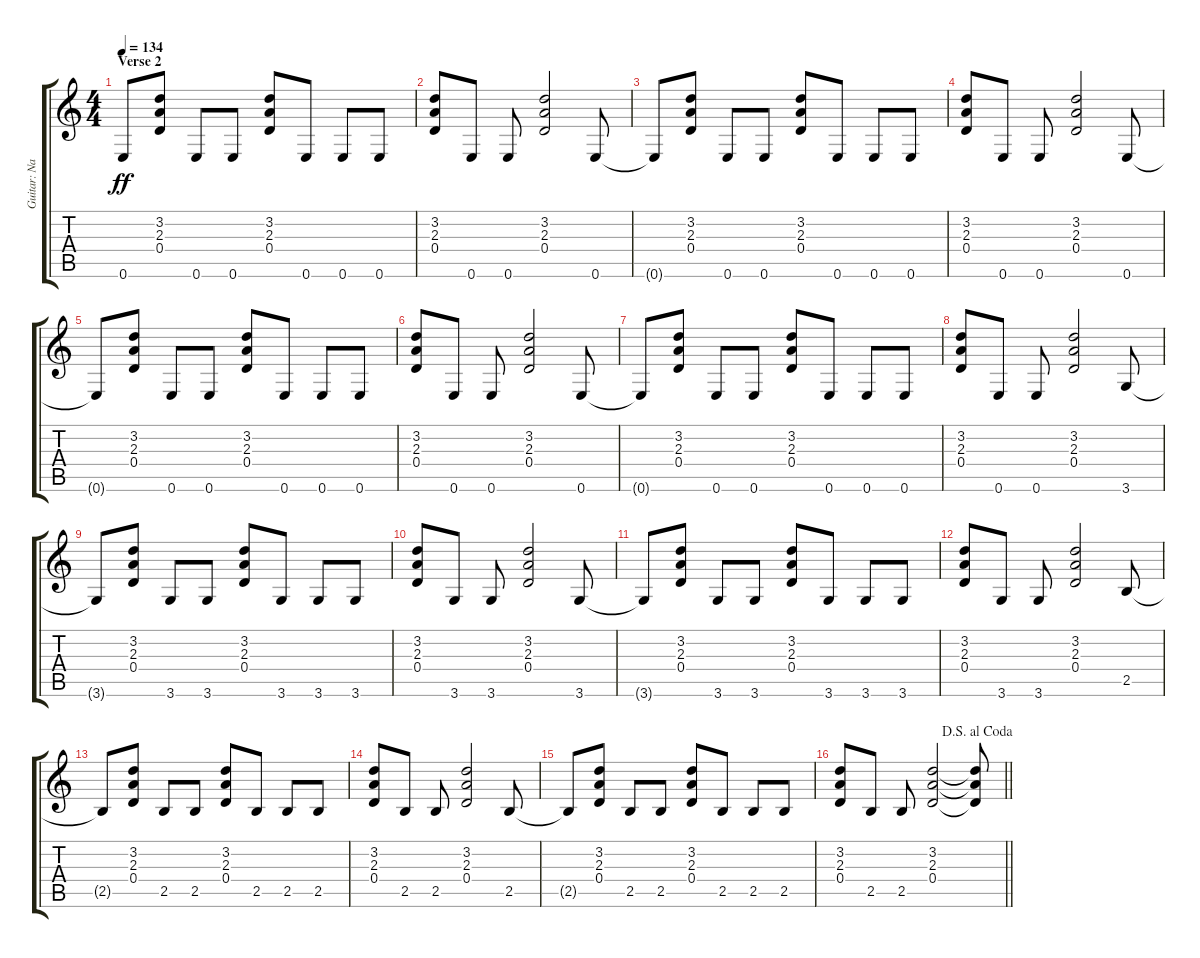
\track ("Guitar: Nancy" "Guitar: Na") {instrument overdrivenguitar}
\staff {score tabs}
\tuning (E4 B3 G3 D3 A2 E2) {hide}
\ts (4 4)
\section ("" "Verse 2")
\tempo 134
\clef g2
\ks c
0.6{t}.8{dy ff} (3.2 2.3 0.4).8 0.6.8 0.6.8 (3.2 2.3 0.4).8 0.6.8 0.6.8 0.6.8 |
(3.2 2.3 0.4).8 0.6.8 0.6.8 (3.2 2.3 0.4).2 0.6.8 |
0.6{t}.8 (3.2 2.3 0.4).8 0.6.8 0.6.8 (3.2 2.3 0.4).8 0.6.8 0.6.8 0.6.8 |
(3.2 2.3 0.4).8 0.6.8 0.6.8 (3.2 2.3 0.4).2 0.6.8 |
0.6{t}.8 (3.2 2.3 0.4).8 0.6.8 0.6.8 (3.2 2.3 0.4).8 0.6.8 0.6.8 0.6.8 |
(3.2 2.3 0.4).8 0.6.8 0.6.8 (3.2 2.3 0.4).2 0.6.8 |
0.6{t}.8 (3.2 2.3 0.4).8 0.6.8 0.6.8 (3.2 2.3 0.4).8 0.6.8 0.6.8 0.6.8 |
(3.2 2.3 0.4).8 0.6.8 0.6.8 (3.2 2.3 0.4).2 3.6.8 |
3.6{t}.8 (3.2 2.3 0.4).8 3.6.8 3.6.8 (3.2 2.3 0.4).8 3.6.8 3.6.8 3.6.8 |
(3.2 2.3 0.4).8 3.6.8 3.6.8 (3.2 2.3 0.4).2 3.6.8 |
3.6{t}.8 (3.2 2.3 0.4).8 3.6.8 3.6.8 (3.2 2.3 0.4).8 3.6.8 3.6.8 3.6.8 |
(3.2 2.3 0.4).8 3.6.8 3.6.8 (3.2 2.3 0.4).2 2.5.8 |
2.5{t}.8 (3.2 2.3 0.4).8 2.5.8 2.5.8 (3.2 2.3 0.4).8 2.5.8 2.5.8 2.5.8 |
(3.2 2.3 0.4).8 2.5.8 2.5.8 (3.2 2.3 0.4).2 2.5.8 |
2.5{t}.8 (3.2 2.3 0.4).8 2.5.8 2.5.8 (3.2 2.3 0.4).8 2.5.8 2.5.8 2.5.8 |
\jump dalsegnoalcoda
\barLineRight lightlight
(3.2 2.3 0.4).8 2.5.8 2.5.8 (3.2 2.3 0.4).2 (3.2{t} 2.3{t} 0.4{t}).8
